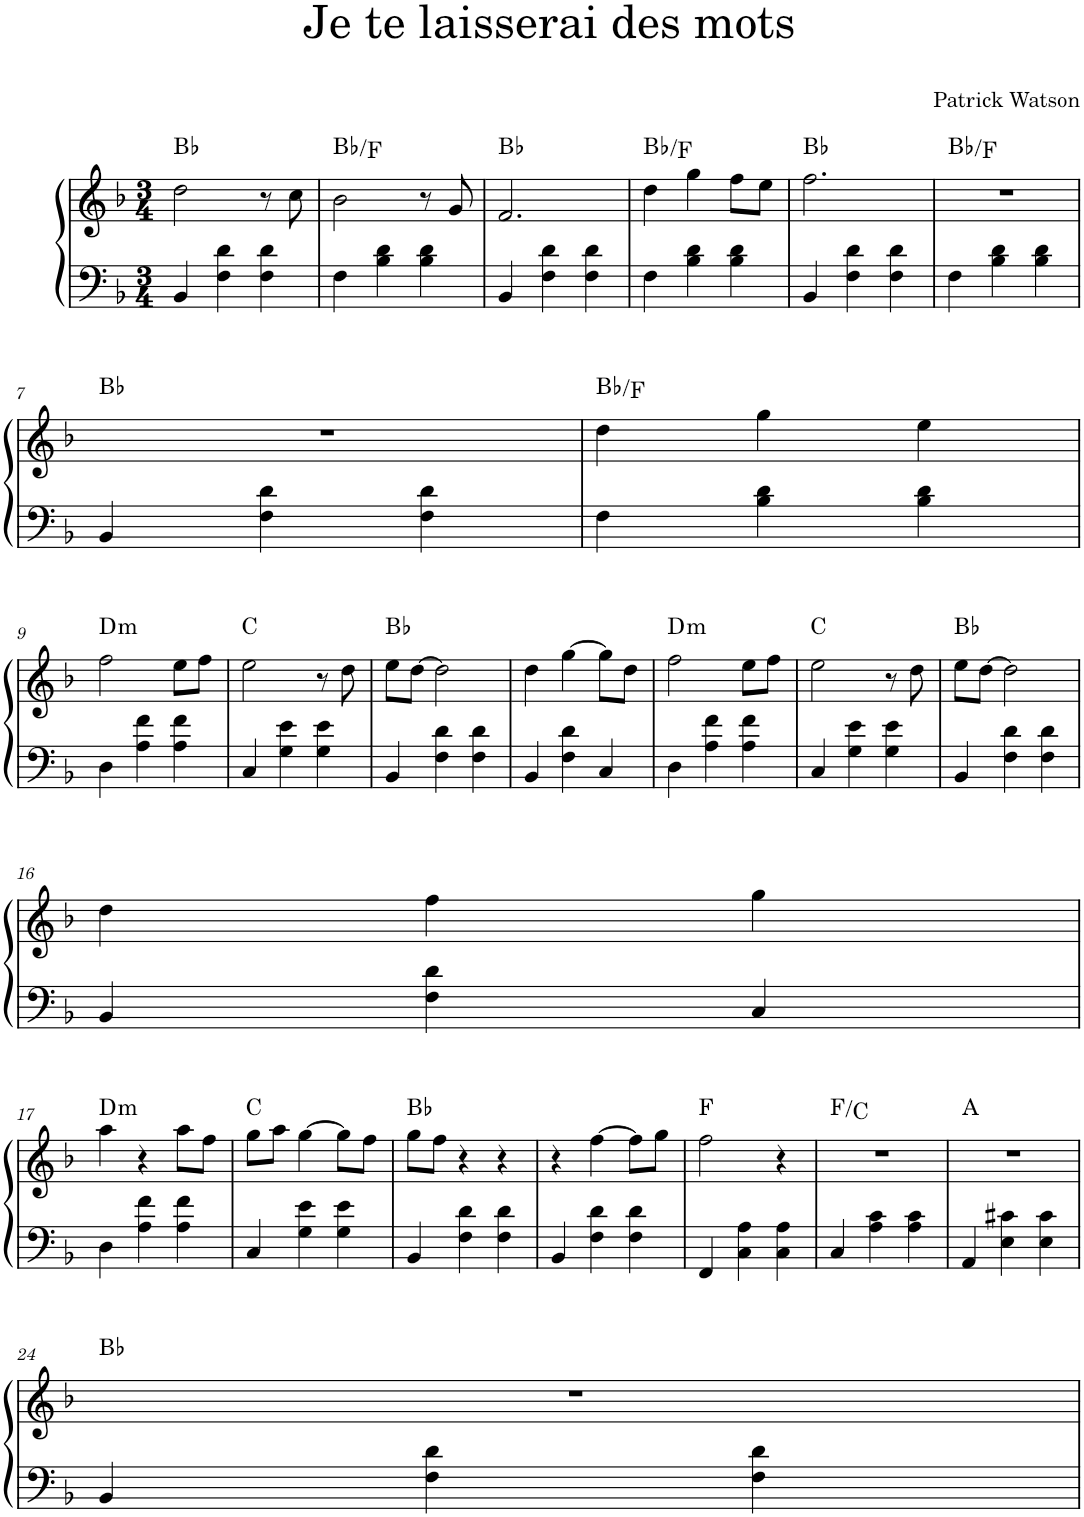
**kern	**kern	**harte
*part1	*part1	*part1
*staff2	*staff1	*
*I"Piano	*	*
*I'Pno.	*	*
*clefF4	*clefG2	*
*k[b-]	*k[b-]	*
*M3/4	*M3/4	*
=1	=1	=1
4BB-/	2dd\	Bb:maj
4F\ 4d\	.	.
4F\ 4d\	8r	.
.	8cc\	.
=2	=2	=2
4F\	2b-\	Bb:maj/5
4B-\ 4d\	.	.
4B-\ 4d\	8r	.
.	8g/	.
=3	=3	=3
4BB-/	2.f/	Bb:maj
4F\ 4d\	.	.
4F\ 4d\	.	.
=4	=4	=4
4F\	4dd\	Bb:maj/5
4B-\ 4d\	4gg\	.
4B-\ 4d\	8ff\L	.
.	8ee\J	.
=5	=5	=5
4BB-/	2.ff\	Bb:maj
4F\ 4d\	.	.
4F\ 4d\	.	.
=6	=6	=6
4F\	2.r	Bb:maj/5
4B-\ 4d\	.	.
4B-\ 4d\	.	.
!!LO:LB:g=z
=7	=7	=7
4BB-/	2.r	Bb:maj
4F\ 4d\	.	.
4F\ 4d\	.	.
=8	=8	=8
4F\	4dd\	Bb:maj/5
4B-\ 4d\	4gg\	.
4B-\ 4d\	4ee\	.
!!LO:LB:g=z
=9	=9	=9
!	!	!LO:H:kt=m
4D\	2ff\	D:min
4A\ 4f\	.	.
4A\ 4f\	8ee\L	.
.	8ff\J	.
=10	=10	=10
4C/	2ee\	C:maj
4G\ 4e\	.	.
4G\ 4e\	8r	.
.	8dd\	.
=11	=11	=11
4BB-/	8ee\L	Bb:maj
.	[8dd\J	.
4F\ 4d\	2dd\]	.
4F\ 4d\	.	.
=12	=12	=12
4BB-/	4dd\	.
4F\ 4d\	[4gg\	.
4C/	8gg\L]	.
.	8dd\J	.
=13	=13	=13
!	!	!LO:H:kt=m
4D\	2ff\	D:min
4A\ 4f\	.	.
4A\ 4f\	8ee\L	.
.	8ff\J	.
=14	=14	=14
4C/	2ee\	C:maj
4G\ 4e\	.	.
4G\ 4e\	8r	.
.	8dd\	.
=15	=15	=15
4BB-/	8ee\L	Bb:maj
.	[8dd\J	.
4F\ 4d\	2dd\]	.
4F\ 4d\	.	.
!!LO:LB:g=z
=16	=16	=16
4BB-/	4dd\	.
4F\ 4d\	4ff\	.
4C/	4gg\	.
!!LO:LB:g=z
=17	=17	=17
!	!	!LO:H:kt=m
4D\	4aa\	D:min
4A\ 4f\	4r	.
4A\ 4f\	8aa\L	.
.	8ff\J	.
=18	=18	=18
4C/	8gg\L	C:maj
.	8aa\J	.
4G\ 4e\	[4gg\	.
4G\ 4e\	8gg\L]	.
.	8ff\J	.
=19	=19	=19
4BB-/	8gg\L	Bb:maj
.	8ff\J	.
4F\ 4d\	4r	.
4F\ 4d\	4r	.
=20	=20	=20
4BB-/	4r	.
4F\ 4d\	[4ff\	.
4F\ 4d\	8ff\L]	.
.	8gg\J	.
=21	=21	=21
4FF/	2ff\	F:maj
4C\ 4A\	.	.
4C\ 4A\	4r	.
=22	=22	=22
4C/	2.r	F:maj/5
4A\ 4c\	.	.
4A\ 4c\	.	.
=23	=23	=23
4AA/	2.r	A:maj
4E\ 4c#X\	.	.
4E\ 4c#\	.	.
!!LO:LB:g=z
=24	=24	=24
4BB-/	2.r	Bb:maj
4F\ 4d\	.	.
4F\ 4d\	.	.
=	=	=
*-	*-	*-
